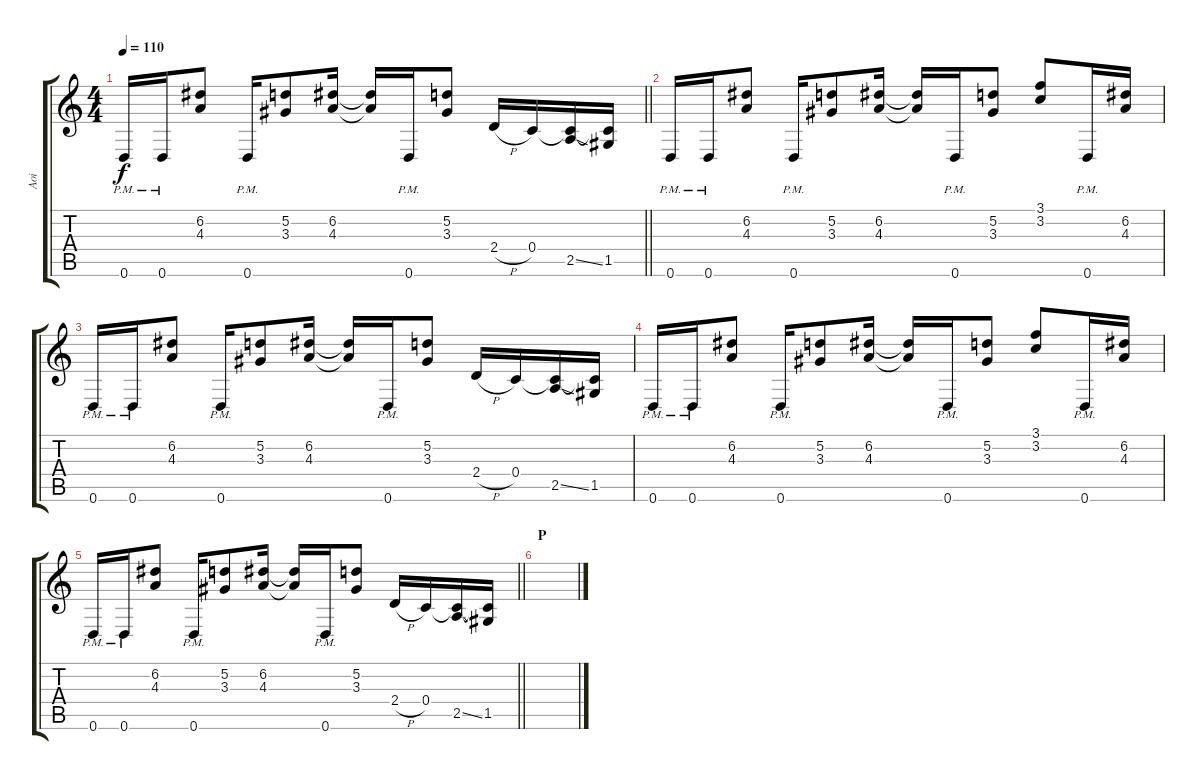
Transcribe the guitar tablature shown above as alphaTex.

\track ("Aoi" "Aoi") {instrument distortionguitar}
\staff {score tabs}
\tuning (D4 A3 F3 C3 G2 D2) {hide}
\ts (4 4)
\tempo 110
\clef g2
\barLineRight lightlight
\ks c
0.6{pm}.16{dy f} 0.6{pm}.16 (6.2 4.3).8 0.6{pm}.16 (5.2 3.3).8 (6.2 4.3).16 (6.2{t} 4.3{t}).16 0.6{pm}.16 (5.2 3.3).8 2.4{h}.16 0.4.16 (0.4{t} 2.5{ss}).16 (0.4{t} 1.5).16 |
0.6{pm}.16 0.6{pm}.16 (6.2 4.3).8 0.6{pm}.16 (5.2 3.3).8 (6.2 4.3).16 (6.2{t} 4.3{t}).16 0.6{pm}.16 (5.2 3.3).8 (3.1 3.2).8 0.6{pm}.16 (6.2 4.3).16 |
0.6{pm}.16 0.6{pm}.16 (6.2 4.3).8 0.6{pm}.16 (5.2 3.3).8 (6.2 4.3).16 (6.2{t} 4.3{t}).16 0.6{pm}.16 (5.2 3.3).8 2.4{h}.16 0.4.16 (0.4{t} 2.5{ss}).16 (0.4{t} 1.5).16 |
0.6{pm}.16 0.6{pm}.16 (6.2 4.3).8 0.6{pm}.16 (5.2 3.3).8 (6.2 4.3).16 (6.2{t} 4.3{t}).16 0.6{pm}.16 (5.2 3.3).8 (3.1 3.2).8 0.6{pm}.16 (6.2 4.3).16 |
\barLineRight lightlight
0.6{pm}.16 0.6{pm}.16 (6.2 4.3).8 0.6{pm}.16 (5.2 3.3).8 (6.2 4.3).16 (6.2{t} 4.3{t}).16 0.6{pm}.16 (5.2 3.3).8 2.4{h}.16 0.4.16 (0.4{t} 2.5{ss}).16 (0.4{t} 1.5).16 |
\section ("" "P")
